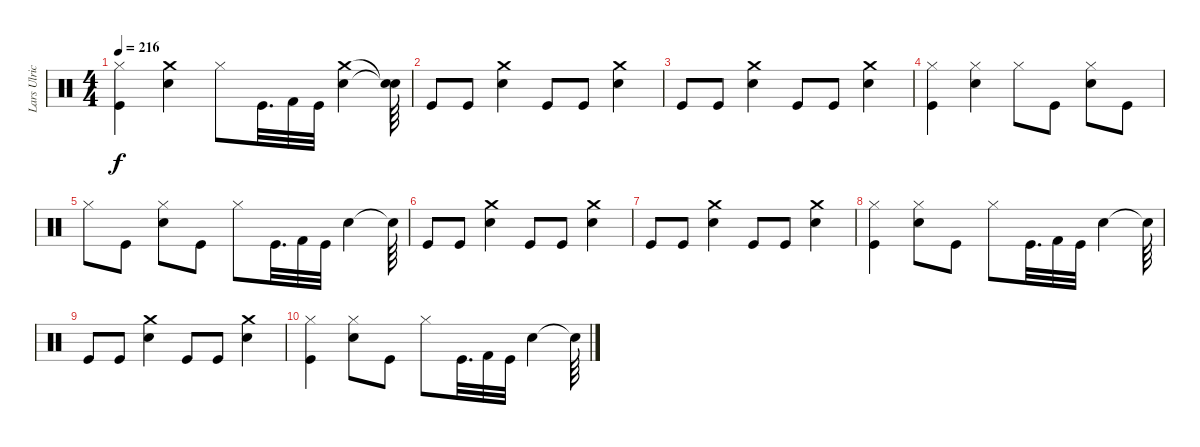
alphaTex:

\track ("Lars Ulrich" "Lars Ulric") {instrument percussion}
\staff {score}
\articulation defaults
\ts (4 4)
\tempo 216
\clef neutral
\ks c
("Hi-Hat (closed)" "Kick (hit)").4{dy f} ("Crash medium (hit)" "Snare (hit) 2").4 "Hi-Hat (closed)".8 "Kick (hit)".32{d} "Kick (hit) 2".32 "Kick (hit)".32 ("Crash medium (hit)" "Snare (hit) 2").4 ("Snare (hit)"{t} "Snare (hit)"{t}).64 |
"Kick (hit)".8 "Kick (hit)".8 ("Snare (hit) 2" "Crash medium (hit)").4 "Kick (hit)".8 "Kick (hit)".8 ("Snare (hit) 2" "Crash medium (hit)").4 |
"Kick (hit)".8 "Kick (hit)".8 ("Snare (hit) 2" "Crash medium (hit)").4 "Kick (hit)".8 "Kick (hit)".8 ("Snare (hit) 2" "Crash medium (hit)").4 |
("Kick (hit)" "Hi-Hat (closed)").4 ("Hi-Hat (closed)" "Snare (hit) 2").4 "Hi-Hat (closed)".8 "Kick (hit)".8 ("Snare (hit) 2" "Hi-Hat (closed)").8 "Kick (hit)".8 |
"Hi-Hat (closed)".8 "Kick (hit)".8 ("Snare (hit) 2" "Hi-Hat (closed)").8 "Kick (hit)".8 "Hi-Hat (closed)".8 "Kick (hit)".32{d} "Kick (hit) 2".32 "Kick (hit)".32 "Snare (hit) 2".4 "Snare (hit)"{t}.64 |
"Kick (hit)".8 "Kick (hit)".8 ("Snare (hit) 2" "Crash medium (hit)").4 "Kick (hit)".8 "Kick (hit)".8 ("Snare (hit) 2" "Crash medium (hit)").4 |
"Kick (hit)".8 "Kick (hit)".8 ("Snare (hit) 2" "Crash medium (hit)").4 "Kick (hit)".8 "Kick (hit)".8 ("Snare (hit) 2" "Crash medium (hit)").4 |
("Kick (hit)" "Hi-Hat (closed)").4 ("Snare (hit) 2" "Hi-Hat (closed)").8 "Kick (hit)".8 "Hi-Hat (closed)".8 "Kick (hit)".32{d} "Kick (hit) 2".32 "Kick (hit)".32 "Snare (hit) 2".4 "Snare (hit)"{t}.64 |
"Kick (hit)".8 "Kick (hit)".8 ("Snare (hit) 2" "Crash medium (hit)").4 "Kick (hit)".8 "Kick (hit)".8 ("Snare (hit) 2" "Crash medium (hit)").4 |
("Kick (hit)" "Hi-Hat (closed)").4 ("Snare (hit) 2" "Hi-Hat (closed)").8 "Kick (hit)".8 "Hi-Hat (closed)".8 "Kick (hit)".32{d} "Kick (hit) 2".32 "Kick (hit)".32 "Snare (hit) 2".4 "Snare (hit)"{t}.64
